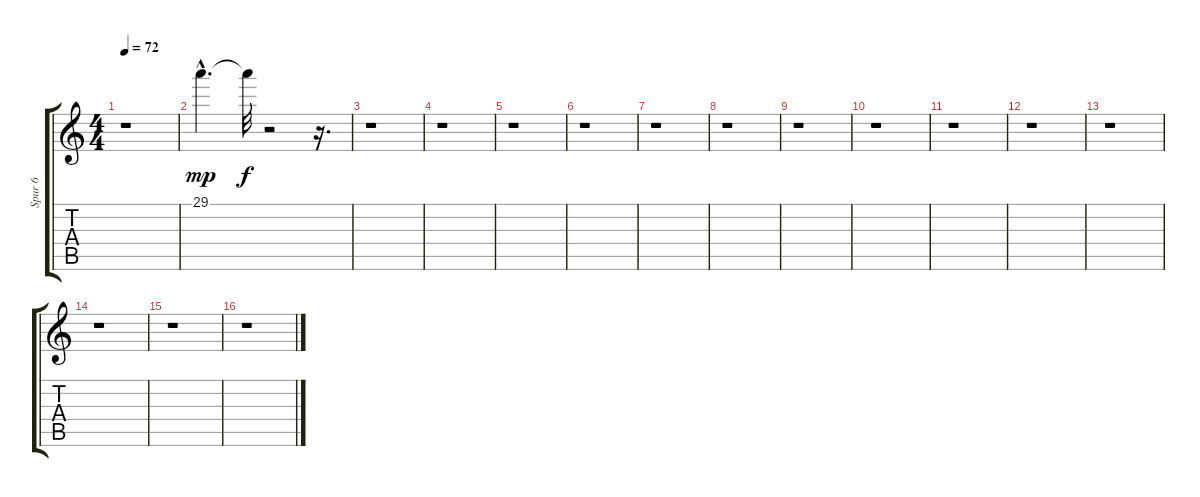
\track ("Spur 6" "Spur 6") {instrument glockenspiel}
\staff {score tabs}
\tuning (E4 B3 G3 D3 A2 E2) {hide}
\ts (4 4)
\tempo 72
\clef g2
\ks c
r.1{dy mp} |
29.1{hac}.4{d} 29.1{t}.32{dy f} r.2 r.16{d} |
r.1 |
r.1 |
r.1 |
r.1 |
r.1 |
r.1 |
r.1 |
r.1 |
r.1 |
r.1 |
r.1 |
r.1 |
r.1 |
r.1
